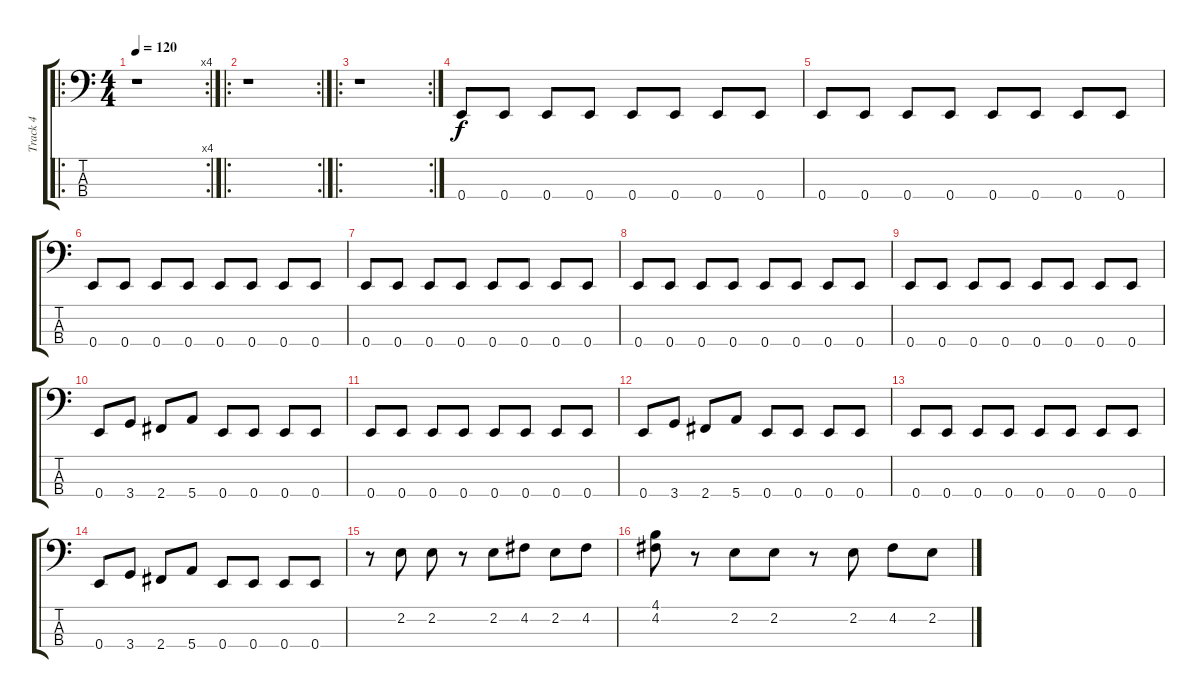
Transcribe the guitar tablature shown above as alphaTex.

\track ("Track 4" "Track 4") {instrument slapbass1}
\staff {score tabs}
\tuning (G2 D2 A1 E1) {hide}
\ro
\rc 4
\ts (4 4)
\tempo 120
\clef f4
\ks c
r.1{dy f} |
\ro
\rc 2
r.1 |
\ro
\rc 2
r.1 |
0.4.8{instrument electricbassfinger} 0.4.8 0.4.8 0.4.8 0.4.8 0.4.8 0.4.8 0.4.8 |
0.4.8 0.4.8 0.4.8 0.4.8 0.4.8 0.4.8 0.4.8 0.4.8 |
0.4.8 0.4.8 0.4.8 0.4.8 0.4.8 0.4.8 0.4.8 0.4.8 |
0.4.8 0.4.8 0.4.8 0.4.8 0.4.8 0.4.8 0.4.8 0.4.8 |
0.4.8 0.4.8 0.4.8 0.4.8 0.4.8 0.4.8 0.4.8 0.4.8 |
0.4.8{instrument electricbassfinger} 0.4.8 0.4.8 0.4.8 0.4.8 0.4.8 0.4.8 0.4.8 |
0.4.8 3.4.8 2.4.8 5.4.8 0.4.8 0.4.8 0.4.8 0.4.8 |
0.4.8{instrument electricbassfinger} 0.4.8 0.4.8 0.4.8 0.4.8 0.4.8 0.4.8 0.4.8 |
0.4.8 3.4.8 2.4.8 5.4.8 0.4.8 0.4.8 0.4.8 0.4.8 |
0.4.8{instrument electricbassfinger} 0.4.8 0.4.8 0.4.8 0.4.8 0.4.8 0.4.8 0.4.8 |
0.4.8 3.4.8 2.4.8 5.4.8 0.4.8 0.4.8 0.4.8 0.4.8 |
r.8 2.2.8 2.2.8 r.8 2.2.8 4.2.8 2.2.8 4.2.8 |
(4.1 4.2).8 r.8 2.2.8 2.2.8 r.8 2.2.8 4.2.8 2.2.8
